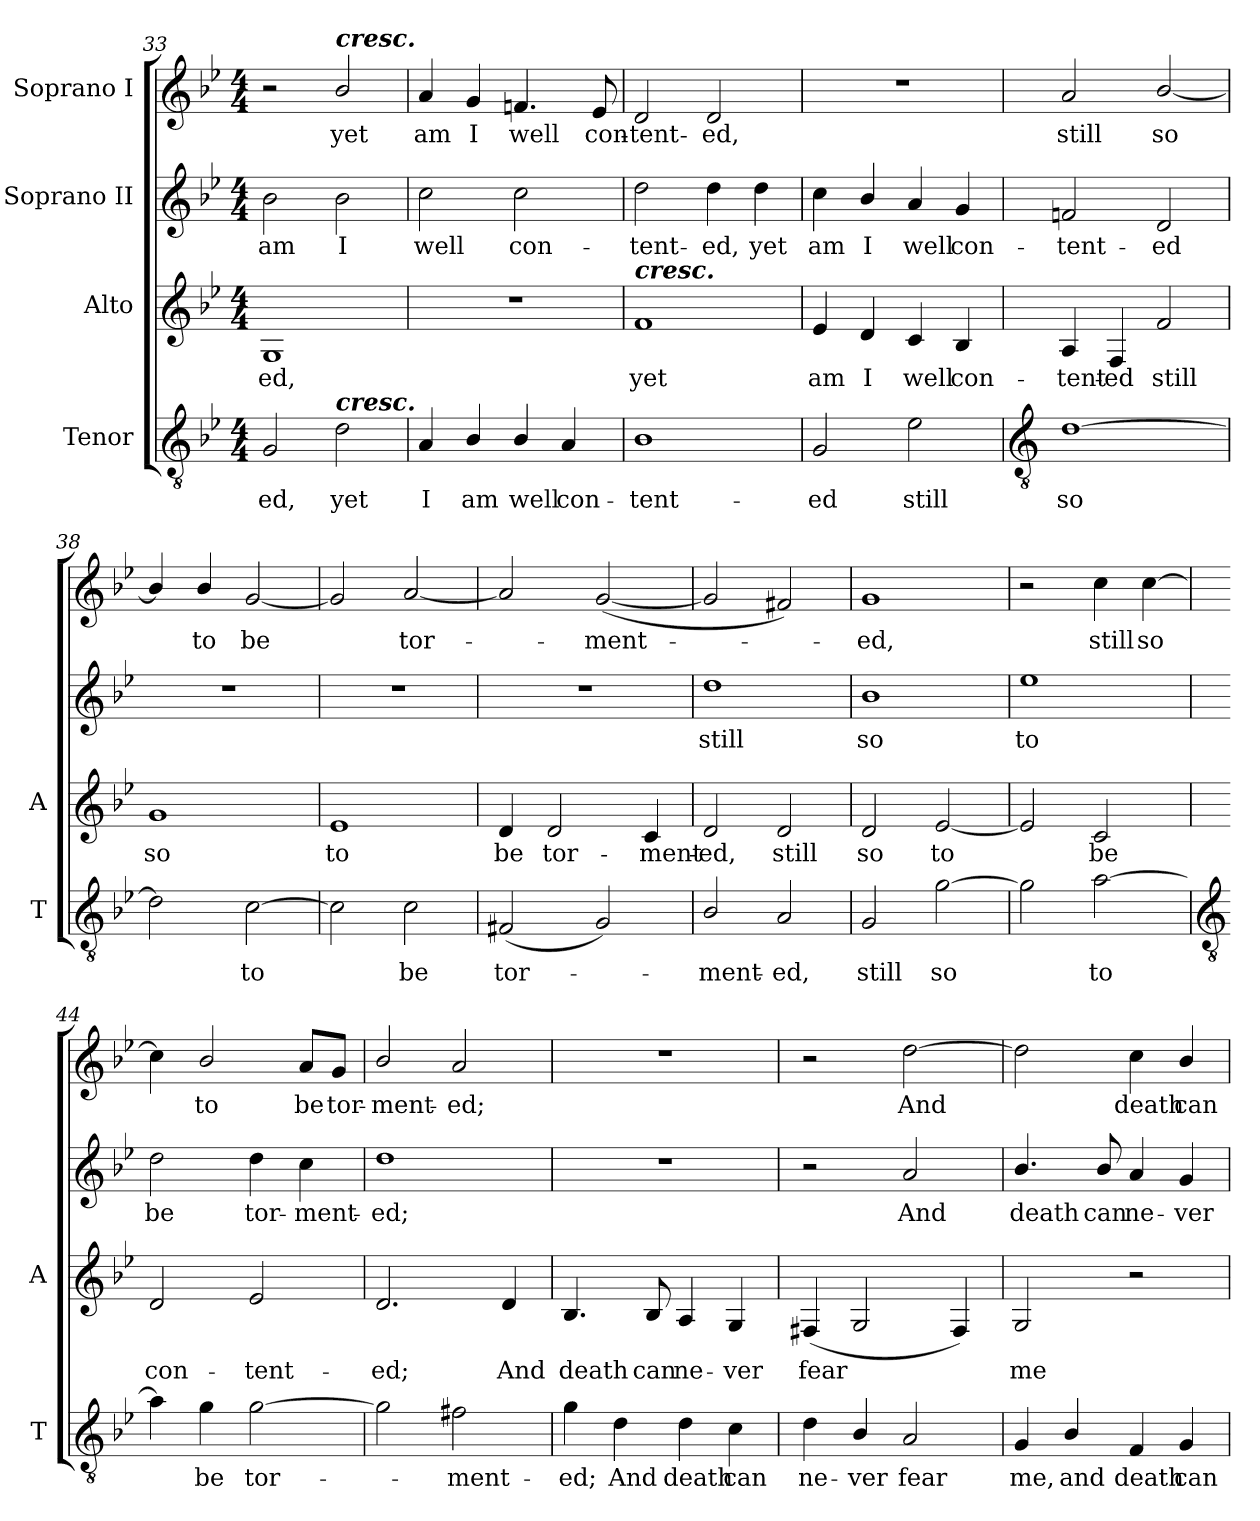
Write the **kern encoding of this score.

**kern	**text	**kern	**text	**kern	**text	**kern	**text
*part4	*part4	*part3	*part3	*part2	*part2	*part1	*part1
*staff4	*staff4	*staff3	*staff3	*staff2	*staff2	*staff1	*staff1
*I"Tenor	*	*I"Alto	*	*I"Soprano II	*	*I"Soprano I	*
*I'T	*	*I'A	*	*	*	*	*
*clefGv2	*	*clefG2	*	*clefG2	*	*clefG2	*
*k[b-e-]	*	*k[b-e-]	*	*k[b-e-]	*	*k[b-e-]	*
*B-:	*	*B-:	*	*B-:	*	*B-:	*
*M4/4	*	*M4/4	*	*M4/4	*	*M4/4	*
=33	=33	=33	=33	=33	=33	=33	=33
!	!LO:LY:b	!	!LO:LY:b	!	!LO:LY:b	!	!
2G	-ed,	1G	ed,	2b-	am	2r	.
!	!	!	!	!	!	!LO:TX:a:Bi:t=cresc.	!
!LO:TX:a:Bi:t=cresc.	!	!	!	!	!	!	!
!	!LO:LY:b	!	!	!	!LO:LY:b	!	!LO:LY:b
2d	yet	.	.	2b-	I	2b-/	yet
=34	=34	=34	=34	=34	=34	=34	=34
!	!LO:LY:b	!	!	!	!LO:LY:b	!	!LO:LY:b
4A	I	1r	.	2cc	well	4a	am
!	!LO:LY:b	!	!	!	!	!	!LO:LY:b
4B-/	am	.	.	.	.	4g	I
!	!LO:LY:b	!	!	!	!LO:LY:b	!	!LO:LY:b
4B-/	well	.	.	2cc	con-	4.fn	well
!	!LO:LY:b	!	!	!	!	!	!
4A	con-	.	.	.	.	.	.
!	!	!	!	!	!	!	!LO:LY:b
.	.	.	.	.	.	8e-	con-
=35	=35	=35	=35	=35	=35	=35	=35
!	!	!LO:TX:a:Bi:t=cresc.	!	!	!	!	!
!	!LO:LY:b	!	!LO:LY:b	!	!LO:LY:b	!	!LO:LY:b
1B-	-tent-	1f	yet	2dd	-tent-	2d	-tent-
!	!	!	!	!	!LO:LY:b	!	!LO:LY:b
.	.	.	.	4dd	-ed,	2d	-ed,
!	!	!	!	!	!LO:LY:b	!	!
.	.	.	.	4dd	yet	.	.
=36	=36	=36	=36	=36	=36	=36	=36
!	!LO:LY:b	!	!LO:LY:b	!	!LO:LY:b	!	!
2G	-ed	4e-	am	4cc	am	1r	.
!	!	!	!LO:LY:b	!	!LO:LY:b	!	!
.	.	4d	I	4b-/	I	.	.
!	!LO:LY:b	!	!LO:LY:b	!	!LO:LY:b	!	!
2e-	still	4c/	well	4a	well	.	.
!	!	!	!LO:LY:b	!	!LO:LY:b	!	!
.	.	4B-	con-	4g	con-	.	.
!!LO:LB:g=z
=37	=37	=37	=37	=37	=37	=37	=37
*clefGv2	*	*	*	*	*	*	*
!	!LO:LY:b	!	!LO:LY:b	!	!LO:LY:b	!	!LO:LY:b
[1d	so	4A	-tent-	2fn	-tent-	2a	still
!	!	!	!LO:LY:b	!	!	!	!
.	.	4F	-ed	.	.	.	.
!	!	!	!LO:LY:b	!	!LO:LY:b	!	!LO:LY:b
.	.	2f	still	2d	-ed	[2b-/	so
=38	=38	=38	=38	=38	=38	=38	=38
!	!	!	!LO:LY:b	!	!	!	!
2d]	.	1g	so	1r	.	4b-/]	.
!	!	!	!	!	!	!	!LO:LY:b
.	.	.	.	.	.	4b-/	to
!	!LO:LY:b	!	!	!	!	!	!LO:LY:b
[2c	to	.	.	.	.	[2g	be
=39	=39	=39	=39	=39	=39	=39	=39
!	!	!	!LO:LY:b	!	!	!	!
2c]	.	1e-	to	1r	.	2g]	.
!	!LO:LY:b	!	!	!	!	!	!LO:LY:b
2c	be	.	.	.	.	[2a	tor-
=40	=40	=40	=40	=40	=40	=40	=40
!	!LO:LY:b	!	!LO:LY:b	!	!	!	!
(<2F#X	tor-	4d	be	1r	.	2a]	.
!	!	!	!LO:LY:b	!	!	!	!
.	.	2d	tor-	.	.	.	.
!	!	!	!	!	!	!	!LO:LY:b
2G)	.	.	.	.	.	(<[2g	ment-
!	!	!	!LO:LY:b	!	!	!	!
.	.	4c	-ment-	.	.	.	.
=41	=41	=41	=41	=41	=41	=41	=41
!	!LO:LY:b	!	!LO:LY:b	!	!LO:LY:b	!	!
2B-/	ment-	2d	-ed,	1dd	still	2g]	.
!	!LO:LY:b	!	!LO:LY:b	!	!	!	!
2A	-ed,	2d	still	.	.	2f#X)	.
=42	=42	=42	=42	=42	=42	=42	=42
!	!LO:LY:b	!	!LO:LY:b	!	!LO:LY:b	!	!LO:LY:b
2G	still	2d	so	1b-	so	1g	ed,
!	!LO:LY:b	!	!LO:LY:b	!	!	!	!
[2g	so	[2e-	to	.	.	.	.
=43	=43	=43	=43	=43	=43	=43	=43
!	!	!	!	!	!LO:LY:b	!	!
2g]	.	2e-]	.	1ee-	to	2r	.
!	!LO:LY:b	!	!LO:LY:b	!	!	!	!LO:LY:b
[2a	to	2c	be	.	.	4cc	still
!	!	!	!	!	!	!	!LO:LY:b
.	.	.	.	.	.	[4cc	so
!!LO:LB:g=z
=44	=44	=44	=44	=44	=44	=44	=44
*clefGv2	*	*	*	*	*	*	*
!	!	!	!LO:LY:b	!	!LO:LY:b	!	!
4a]	.	2d	con-	2dd	be	4cc]	.
!	!LO:LY:b	!	!	!	!	!	!LO:LY:b
4g	be	.	.	.	.	2b-/	to
!	!LO:LY:b	!	!LO:LY:b	!	!LO:LY:b	!	!
[2g	tor-	2e-	-tent-	4dd	tor-	.	.
!	!	!	!	!	!LO:LY:b	!	!LO:LY:b
.	.	.	.	4cc	-ment-	8a/L	be
!	!	!	!	!	!	!	!LO:LY:b
.	.	.	.	.	.	8g/J	tor-
=45	=45	=45	=45	=45	=45	=45	=45
!	!	!	!LO:LY:b	!	!LO:LY:b	!	!LO:LY:b
2g]	.	2.d	-ed;	1dd	-ed;	2b-/	-ment-
!	!LO:LY:b	!	!	!	!	!	!LO:LY:b
2f#X	ment-	.	.	.	.	2a	-ed;
!	!	!	!LO:LY:b	!	!	!	!
.	.	4d	And	.	.	.	.
=46	=46	=46	=46	=46	=46	=46	=46
!	!LO:LY:b	!	!LO:LY:b	!	!	!	!
4g	-ed;	4.B-	death	1r	.	1r	.
!	!LO:LY:b	!	!	!	!	!	!
4d	And	.	.	.	.	.	.
!	!	!	!LO:LY:b	!	!	!	!
.	.	8B-	can	.	.	.	.
!	!LO:LY:b	!	!LO:LY:b	!	!	!	!
4d	death	4A	ne-	.	.	.	.
!	!LO:LY:b	!	!LO:LY:b	!	!	!	!
4c	can	4G	-ver	.	.	.	.
=47	=47	=47	=47	=47	=47	=47	=47
!	!LO:LY:b	!	!LO:LY:b	!	!	!	!
4d	ne-	(<4F#X	fear	2r	.	2r	.
!	!LO:LY:b	!	!	!	!	!	!
4B-/	-ver	2G	.	.	.	.	.
!	!LO:LY:b	!	!	!	!LO:LY:b	!	!LO:LY:b
2A/	fear	.	.	2a	And	[2dd	And
.	.	4F#)	.	.	.	.	.
=48	=48	=48	=48	=48	=48	=48	=48
!	!LO:LY:b	!	!LO:LY:b	!	!LO:LY:b	!	!
4G	me,	2G	me	4.b-/	death	2dd]	.
!	!LO:LY:b	!	!	!	!	!	!
4B-/	and	.	.	.	.	.	.
!	!	!	!	!	!LO:LY:b	!	!
.	.	.	.	8b-/	can	.	.
!	!LO:LY:b	!	!	!	!LO:LY:b	!	!LO:LY:b
4F	death	2r	.	4a	ne-	4cc	death
!	!LO:LY:b	!	!	!	!LO:LY:b	!	!LO:LY:b
4G	can	.	.	4g	-ver	4b-/	can
=	=	=	=	=	=	=	=
*-	*-	*-	*-	*-	*-	*-	*-
